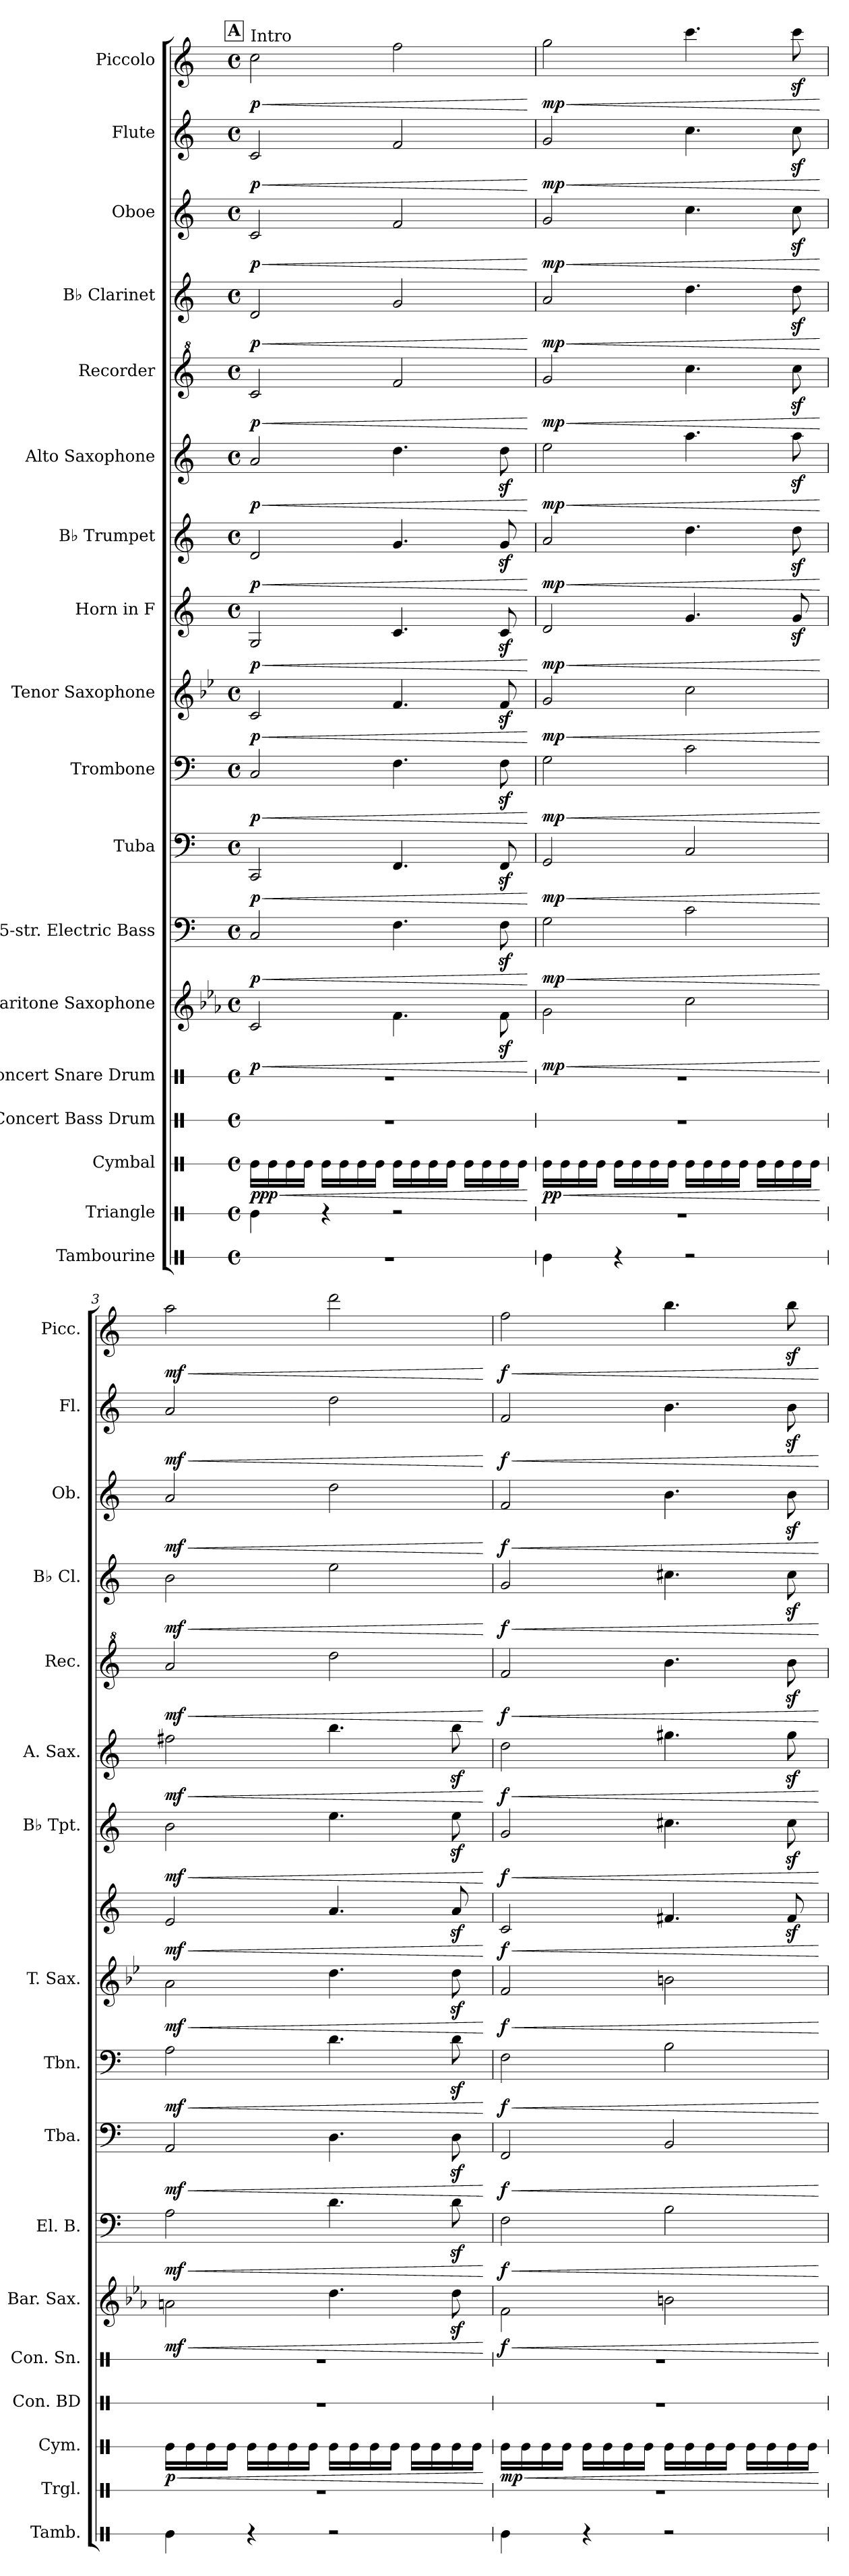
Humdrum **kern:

**kern	**kern	**kern	**dynam	**kern	**kern	**kern	**dynam	**kern	**dynam	**kern	**dynam	**kern	**dynam	**kern	**dynam	**kern	**dynam	**kern	**dynam	**kern	**dynam	**kern	**dynam	**kern	**dynam	**kern	**dynam	**kern	**dynam	**kern	**dynam
*part18	*part17	*part16	*part16	*part15	*part14	*part13	*part13	*part12	*part12	*part11	*part11	*part10	*part10	*part9	*part9	*part8	*part8	*part7	*part7	*part6	*part6	*part5	*part5	*part4	*part4	*part3	*part3	*part2	*part2	*part1	*part1
*staff18	*staff17	*staff16	*staff16	*staff15	*staff14	*staff13	*staff13	*staff12	*staff12	*staff11	*staff11	*staff10	*staff10	*staff9	*staff9	*staff8	*staff8	*staff7	*staff7	*staff6	*staff6	*staff5	*staff5	*staff4	*staff4	*staff3	*staff3	*staff2	*staff2	*staff1	*staff1
*I"Tambourine	*I"Triangle	*I"Cymbal	*	*I"Concert Bass Drum	*I"Concert Snare Drum	*I"Baritone Saxophone	*	*I"5-str. Electric Bass	*	*I"Tuba	*	*I"Trombone	*	*I"Tenor Saxophone	*	*I"Horn in F	*	*I"B♭ Trumpet	*	*I"Alto Saxophone	*	*I"Recorder	*	*I"B♭ Clarinet	*	*I"Oboe	*	*I"Flute	*	*I"Piccolo	*
*I'Tamb.	*I'Trgl.	*I'Cym.	*	*I'Con. BD	*I'Con. Sn.	*I'Bar. Sax.	*	*I'El. B.	*	*I'Tba.	*	*I'Tbn.	*	*I'T. Sax.	*	*	*	*I'B♭ Tpt.	*	*I'A. Sax.	*	*I'Rec.	*	*I'B♭ Cl.	*	*I'Ob.	*	*I'Fl.	*	*I'Picc.	*
*stria1	*stria1	*stria1	*	*stria1	*stria1	*	*	*	*	*	*	*	*	*	*	*	*	*	*	*	*	*	*	*	*	*	*	*	*	*	*
*clefX	*clefX	*clefX	*	*clefX	*clefX	*clefG2	*	*clefF4	*	*clefF4	*	*clefF4	*	*clefG2	*	*clefG2	*	*clefG2	*	*clefG2	*	*clefG^2	*	*clefG2	*	*clefG2	*	*clefG2	*	*clefG2	*
*	*	*	*	*	*	*ITrd12c21	*	*ITrd7c12	*	*	*	*	*	*ITrd8c14	*	*ITrd4c7	*	*ITrd1c2	*	*ITrd5c9	*	*	*	*ITrd1c2	*	*	*	*	*	*ITrd-7c-12	*
*k[]	*k[]	*k[]	*	*k[]	*k[]	*k[b-e-a-]	*	*k[]	*	*k[]	*	*k[]	*	*k[b-e-]	*	*k[b-]	*	*k[b-e-]	*	*k[b-e-a-]	*	*k[]	*	*k[b-e-]	*	*k[]	*	*k[]	*	*k[]	*
*M4/4	*M4/4	*M4/4	*	*M4/4	*M4/4	*M4/4	*	*M4/4	*	*M4/4	*	*M4/4	*	*M4/4	*	*M4/4	*	*M4/4	*	*M4/4	*	*M4/4	*	*M4/4	*	*M4/4	*	*M4/4	*	*M4/4	*
*met(c)	*met(c)	*met(c)	*	*met(c)	*met(c)	*met(c)	*	*met(c)	*	*met(c)	*	*met(c)	*	*met(c)	*	*met(c)	*	*met(c)	*	*met(c)	*	*met(c)	*	*met(c)	*	*met(c)	*	*met(c)	*	*met(c)	*
*MM142	*MM142	*MM142	*	*MM142	*MM142	*MM142	*	*MM142	*	*MM142	*	*MM142	*	*MM142	*	*MM142	*	*MM142	*	*MM142	*	*MM142	*	*MM142	*	*MM142	*	*MM142	*	*MM142	*
!!LO:REH:place=s1:a:B:fs=14:t=A
=1	=1	=1	=1	=1	=1	=1	=1	=1	=1	=1	=1	=1	=1	=1	=1	=1	=1	=1	=1	=1	=1	=1	=1	=1	=1	=1	=1	=1	=1	=1	=1
!	!	!	!	!	!	!	!	!	!	!	!	!	!	!	!	!	!	!	!	!	!	!	!	!	!	!	!	!	!	!LO:TX:a:t=Intro	!
!	!	!	!LO:HP:b	!	!	!	!LO:HP:b	!	!LO:HP:b	!	!LO:HP:b	!	!LO:HP:b	!	!LO:HP:b	!	!LO:HP:b	!	!LO:HP:b	!	!LO:HP:b	!	!LO:HP:b	!	!LO:HP:b	!	!LO:HP:b	!	!LO:HP:b	!	!LO:HP:b
!	!	!	!LO:DY:n=1:b	!	!	!	!LO:DY:n=1:b	!	!LO:DY:n=1:b	!	!LO:DY:n=1:b	!	!LO:DY:n=1:b	!	!LO:DY:n=1:b	!	!LO:DY:n=1:b	!	!LO:DY:n=1:b	!	!LO:DY:n=1:b	!	!LO:DY:n=1:b	!	!LO:DY:n=1:b	!	!LO:DY:n=1:b	!	!LO:DY:n=1:b	!	!LO:DY:n=1:b
1r	4Re\	16Re\LL	< ppp	1r	1r	2C/	< p	2CC/	< p	2CC/	< p	2C/	< p	2C/	< p	2C/	< p	2c/	< p	2c/	< p	2cc/	< p	2c/	< p	2c/	< p	2c/	< p	2ccc\	< p
.	.	16Re\	.	.	.	.	.	.	.	.	.	.	.	.	.	.	.	.	.	.	.	.	.	.	.	.	.	.	.	.	.
.	.	16Re\	.	.	.	.	.	.	.	.	.	.	.	.	.	.	.	.	.	.	.	.	.	.	.	.	.	.	.	.	.
.	.	16Re\JJ	.	.	.	.	.	.	.	.	.	.	.	.	.	.	.	.	.	.	.	.	.	.	.	.	.	.	.	.	.
.	4r	16Re\LL	.	.	.	.	.	.	.	.	.	.	.	.	.	.	.	.	.	.	.	.	.	.	.	.	.	.	.	.	.
.	.	16Re\	.	.	.	.	.	.	.	.	.	.	.	.	.	.	.	.	.	.	.	.	.	.	.	.	.	.	.	.	.
.	.	16Re\	.	.	.	.	.	.	.	.	.	.	.	.	.	.	.	.	.	.	.	.	.	.	.	.	.	.	.	.	.
.	.	16Re\JJ	.	.	.	.	.	.	.	.	.	.	.	.	.	.	.	.	.	.	.	.	.	.	.	.	.	.	.	.	.
.	2r	16Re\LL	.	.	.	4.F\	.	4.FF\	.	4.FF/	.	4.F\	.	4.F/	.	4.F/	.	4.f/	.	4.f\	.	2ff/	.	2f/	.	2f/	.	2f/	.	2fff\	.
.	.	16Re\	.	.	.	.	.	.	.	.	.	.	.	.	.	.	.	.	.	.	.	.	.	.	.	.	.	.	.	.	.
.	.	16Re\	.	.	.	.	.	.	.	.	.	.	.	.	.	.	.	.	.	.	.	.	.	.	.	.	.	.	.	.	.
.	.	16Re\JJ	.	.	.	.	.	.	.	.	.	.	.	.	.	.	.	.	.	.	.	.	.	.	.	.	.	.	.	.	.
.	.	16Re\LL	.	.	.	.	.	.	.	.	.	.	.	.	.	.	.	.	.	.	.	.	.	.	.	.	.	.	.	.	.
.	.	16Re\	.	.	.	.	.	.	.	.	.	.	.	.	.	.	.	.	.	.	.	.	.	.	.	.	.	.	.	.	.
.	.	16Re\	.	.	.	8Fz<\	.	8FFz<\	.	8FFz</	.	8Fz<\	.	8Fz</	.	8Fz</	.	8fz</	.	8fz<\	.	.	.	.	.	.	.	.	.	.	.
.	.	16Re\JJ	.	.	.	.	.	.	.	.	.	.	.	.	.	.	.	.	.	.	.	.	.	.	.	.	.	.	.	.	.
.	.	.	[	.	.	.	[	.	[	.	[	.	[	.	[	.	[	.	[	.	[	.	[	.	[	.	[	.	[	.	[
=2	=2	=2	=2	=2	=2	=2	=2	=2	=2	=2	=2	=2	=2	=2	=2	=2	=2	=2	=2	=2	=2	=2	=2	=2	=2	=2	=2	=2	=2	=2	=2
!	!	!	!LO:HP:b	!	!	!	!LO:HP:b	!	!LO:HP:b	!	!LO:HP:b	!	!LO:HP:b	!	!LO:HP:b	!	!LO:HP:b	!	!LO:HP:b	!	!LO:HP:b	!	!LO:HP:b	!	!LO:HP:b	!	!LO:HP:b	!	!LO:HP:b	!	!LO:HP:b
!	!	!	!LO:DY:n=1:b	!	!	!	!LO:DY:n=1:b	!	!LO:DY:n=1:b	!	!LO:DY:n=1:b	!	!LO:DY:n=1:b	!	!LO:DY:n=1:b	!	!LO:DY:n=1:b	!	!LO:DY:n=1:b	!	!LO:DY:n=1:b	!	!LO:DY:n=1:b	!	!LO:DY:n=1:b	!	!LO:DY:n=1:b	!	!LO:DY:n=1:b	!	!LO:DY:n=1:b
4Re\	1r	16Re\LL	< pp	1r	1r	2G\	< mp	2GG\	< mp	2GG/	< mp	2G\	< mp	2G/	< mp	2G/	< mp	2g/	< mp	2g\	< mp	2gg/	< mp	2g/	< mp	2g/	< mp	2g/	< mp	2ggg\	< mp
.	.	16Re\	.	.	.	.	.	.	.	.	.	.	.	.	.	.	.	.	.	.	.	.	.	.	.	.	.	.	.	.	.
.	.	16Re\	.	.	.	.	.	.	.	.	.	.	.	.	.	.	.	.	.	.	.	.	.	.	.	.	.	.	.	.	.
.	.	16Re\JJ	.	.	.	.	.	.	.	.	.	.	.	.	.	.	.	.	.	.	.	.	.	.	.	.	.	.	.	.	.
4r	.	16Re\LL	.	.	.	.	.	.	.	.	.	.	.	.	.	.	.	.	.	.	.	.	.	.	.	.	.	.	.	.	.
.	.	16Re\	.	.	.	.	.	.	.	.	.	.	.	.	.	.	.	.	.	.	.	.	.	.	.	.	.	.	.	.	.
.	.	16Re\	.	.	.	.	.	.	.	.	.	.	.	.	.	.	.	.	.	.	.	.	.	.	.	.	.	.	.	.	.
.	.	16Re\JJ	.	.	.	.	.	.	.	.	.	.	.	.	.	.	.	.	.	.	.	.	.	.	.	.	.	.	.	.	.
2r	.	16Re\LL	.	.	.	2c\	.	2C\	.	2C/	.	2c\	.	2c\	.	4.c/	.	4.cc\	.	4.cc\	.	4.ccc\	.	4.cc\	.	4.cc\	.	4.cc\	.	4.cccc\	.
.	.	16Re\	.	.	.	.	.	.	.	.	.	.	.	.	.	.	.	.	.	.	.	.	.	.	.	.	.	.	.	.	.
.	.	16Re\	.	.	.	.	.	.	.	.	.	.	.	.	.	.	.	.	.	.	.	.	.	.	.	.	.	.	.	.	.
.	.	16Re\JJ	.	.	.	.	.	.	.	.	.	.	.	.	.	.	.	.	.	.	.	.	.	.	.	.	.	.	.	.	.
.	.	16Re\LL	.	.	.	.	.	.	.	.	.	.	.	.	.	.	.	.	.	.	.	.	.	.	.	.	.	.	.	.	.
.	.	16Re\	.	.	.	.	.	.	.	.	.	.	.	.	.	.	.	.	.	.	.	.	.	.	.	.	.	.	.	.	.
.	.	16Re\	.	.	.	.	.	.	.	.	.	.	.	.	.	8cz</	.	8ccz<\	.	8ccz<\	.	8cccz<\	.	8ccz<\	.	8ccz<\	.	8ccz<\	.	8ccccz<\	.
.	.	16Re\JJ	.	.	.	.	.	.	.	.	.	.	.	.	.	.	.	.	.	.	.	.	.	.	.	.	.	.	.	.	.
.	.	.	[	.	.	.	[	.	[	.	[	.	[	.	[	.	[	.	[	.	[	.	[	.	[	.	[	.	[	.	[
!!LO:PB:g=z
=3	=3	=3	=3	=3	=3	=3	=3	=3	=3	=3	=3	=3	=3	=3	=3	=3	=3	=3	=3	=3	=3	=3	=3	=3	=3	=3	=3	=3	=3	=3	=3
!	!	!	!LO:HP:b	!	!	!	!LO:HP:b	!	!LO:HP:b	!	!LO:HP:b	!	!LO:HP:b	!	!LO:HP:b	!	!LO:HP:b	!	!LO:HP:b	!	!LO:HP:b	!	!LO:HP:b	!	!LO:HP:b	!	!LO:HP:b	!	!LO:HP:b	!	!LO:HP:b
!	!	!	!LO:DY:n=1:b	!	!	!	!LO:DY:n=1:b	!	!LO:DY:n=1:b	!	!LO:DY:n=1:b	!	!LO:DY:n=1:b	!	!LO:DY:n=1:b	!	!LO:DY:n=1:b	!	!LO:DY:n=1:b	!	!LO:DY:n=1:b	!	!LO:DY:n=1:b	!	!LO:DY:n=1:b	!	!LO:DY:n=1:b	!	!LO:DY:n=1:b	!	!LO:DY:n=1:b
4Re\	1r	16Re\LL	< p	1r	1r	2An\	< mf	2AA\	< mf	2AA/	< mf	2A\	< mf	2A\	< mf	2A/	< mf	2a\	< mf	2an\	< mf	2aa/	< mf	2a\	< mf	2a/	< mf	2a/	< mf	2aaa\	< mf
.	.	16Re\	.	.	.	.	.	.	.	.	.	.	.	.	.	.	.	.	.	.	.	.	.	.	.	.	.	.	.	.	.
.	.	16Re\	.	.	.	.	.	.	.	.	.	.	.	.	.	.	.	.	.	.	.	.	.	.	.	.	.	.	.	.	.
.	.	16Re\JJ	.	.	.	.	.	.	.	.	.	.	.	.	.	.	.	.	.	.	.	.	.	.	.	.	.	.	.	.	.
4r	.	16Re\LL	.	.	.	.	.	.	.	.	.	.	.	.	.	.	.	.	.	.	.	.	.	.	.	.	.	.	.	.	.
.	.	16Re\	.	.	.	.	.	.	.	.	.	.	.	.	.	.	.	.	.	.	.	.	.	.	.	.	.	.	.	.	.
.	.	16Re\	.	.	.	.	.	.	.	.	.	.	.	.	.	.	.	.	.	.	.	.	.	.	.	.	.	.	.	.	.
.	.	16Re\JJ	.	.	.	.	.	.	.	.	.	.	.	.	.	.	.	.	.	.	.	.	.	.	.	.	.	.	.	.	.
2r	.	16Re\LL	.	.	.	4.d\	.	4.D\	.	4.D\	.	4.d\	.	4.d\	.	4.d/	.	4.dd\	.	4.dd\	.	2ddd\	.	2dd\	.	2dd\	.	2dd\	.	2dddd\	.
.	.	16Re\	.	.	.	.	.	.	.	.	.	.	.	.	.	.	.	.	.	.	.	.	.	.	.	.	.	.	.	.	.
.	.	16Re\	.	.	.	.	.	.	.	.	.	.	.	.	.	.	.	.	.	.	.	.	.	.	.	.	.	.	.	.	.
.	.	16Re\JJ	.	.	.	.	.	.	.	.	.	.	.	.	.	.	.	.	.	.	.	.	.	.	.	.	.	.	.	.	.
.	.	16Re\LL	.	.	.	.	.	.	.	.	.	.	.	.	.	.	.	.	.	.	.	.	.	.	.	.	.	.	.	.	.
.	.	16Re\	.	.	.	.	.	.	.	.	.	.	.	.	.	.	.	.	.	.	.	.	.	.	.	.	.	.	.	.	.
.	.	16Re\	.	.	.	8dz<\	.	8Dz<\	.	8Dz<\	.	8dz<\	.	8dz<\	.	8dz</	.	8ddz<\	.	8ddz<\	.	.	.	.	.	.	.	.	.	.	.
.	.	16Re\JJ	.	.	.	.	.	.	.	.	.	.	.	.	.	.	.	.	.	.	.	.	.	.	.	.	.	.	.	.	.
.	.	.	[	.	.	.	[	.	[	.	[	.	[	.	[	.	[	.	[	.	[	.	[	.	[	.	[	.	[	.	[
=4	=4	=4	=4	=4	=4	=4	=4	=4	=4	=4	=4	=4	=4	=4	=4	=4	=4	=4	=4	=4	=4	=4	=4	=4	=4	=4	=4	=4	=4	=4	=4
!	!	!	!LO:HP:b	!	!	!	!LO:HP:b	!	!LO:HP:b	!	!LO:HP:b	!	!LO:HP:b	!	!LO:HP:b	!	!LO:HP:b	!	!LO:HP:b	!	!LO:HP:b	!	!LO:HP:b	!	!LO:HP:b	!	!LO:HP:b	!	!LO:HP:b	!	!LO:HP:b
!	!	!	!LO:DY:n=1:b	!	!	!	!LO:DY:n=1:b	!	!LO:DY:n=1:b	!	!LO:DY:n=1:b	!	!LO:DY:n=1:b	!	!LO:DY:n=1:b	!	!LO:DY:n=1:b	!	!LO:DY:n=1:b	!	!LO:DY:n=1:b	!	!LO:DY:n=1:b	!	!LO:DY:n=1:b	!	!LO:DY:n=1:b	!	!LO:DY:n=1:b	!	!LO:DY:n=1:b
4Re\	1r	16Re\LL	< mp	1r	1r	2F\	< f	2FF\	< f	2FF/	< f	2F\	< f	2F/	< f	2F/	< f	2f/	< f	2f\	< f	2ff/	< f	2f/	< f	2f/	< f	2f/	< f	2fff\	< f
.	.	16Re\	.	.	.	.	.	.	.	.	.	.	.	.	.	.	.	.	.	.	.	.	.	.	.	.	.	.	.	.	.
.	.	16Re\	.	.	.	.	.	.	.	.	.	.	.	.	.	.	.	.	.	.	.	.	.	.	.	.	.	.	.	.	.
.	.	16Re\JJ	.	.	.	.	.	.	.	.	.	.	.	.	.	.	.	.	.	.	.	.	.	.	.	.	.	.	.	.	.
4r	.	16Re\LL	.	.	.	.	.	.	.	.	.	.	.	.	.	.	.	.	.	.	.	.	.	.	.	.	.	.	.	.	.
.	.	16Re\	.	.	.	.	.	.	.	.	.	.	.	.	.	.	.	.	.	.	.	.	.	.	.	.	.	.	.	.	.
.	.	16Re\	.	.	.	.	.	.	.	.	.	.	.	.	.	.	.	.	.	.	.	.	.	.	.	.	.	.	.	.	.
.	.	16Re\JJ	.	.	.	.	.	.	.	.	.	.	.	.	.	.	.	.	.	.	.	.	.	.	.	.	.	.	.	.	.
2r	.	16Re\LL	.	.	.	2Bn\	.	2BB\	.	2BB/	.	2B\	.	2Bn\	.	4.Bn/	.	4.bn\	.	4.bn\	.	4.bb\	.	4.bn\	.	4.b\	.	4.b\	.	4.bbb\	.
.	.	16Re\	.	.	.	.	.	.	.	.	.	.	.	.	.	.	.	.	.	.	.	.	.	.	.	.	.	.	.	.	.
.	.	16Re\	.	.	.	.	.	.	.	.	.	.	.	.	.	.	.	.	.	.	.	.	.	.	.	.	.	.	.	.	.
.	.	16Re\JJ	.	.	.	.	.	.	.	.	.	.	.	.	.	.	.	.	.	.	.	.	.	.	.	.	.	.	.	.	.
.	.	16Re\LL	.	.	.	.	.	.	.	.	.	.	.	.	.	.	.	.	.	.	.	.	.	.	.	.	.	.	.	.	.
.	.	16Re\	.	.	.	.	.	.	.	.	.	.	.	.	.	.	.	.	.	.	.	.	.	.	.	.	.	.	.	.	.
.	.	16Re\	.	.	.	.	.	.	.	.	.	.	.	.	.	8Bz</	.	8bz<\	.	8bz<\	.	8bbz<\	.	8bz<\	.	8bz<\	.	8bz<\	.	8bbbz<\	.
.	.	16Re\JJ	.	.	.	.	.	.	.	.	.	.	.	.	.	.	.	.	.	.	.	.	.	.	.	.	.	.	.	.	.
.	.	.	[	.	.	.	[	.	[	.	[	.	[	.	[	.	[	.	[	.	[	.	[	.	[	.	[	.	[	.	[
=	=	=	=	=	=	=	=	=	=	=	=	=	=	=	=	=	=	=	=	=	=	=	=	=	=	=	=	=	=	=	=
*-	*-	*-	*-	*-	*-	*-	*-	*-	*-	*-	*-	*-	*-	*-	*-	*-	*-	*-	*-	*-	*-	*-	*-	*-	*-	*-	*-	*-	*-	*-	*-
